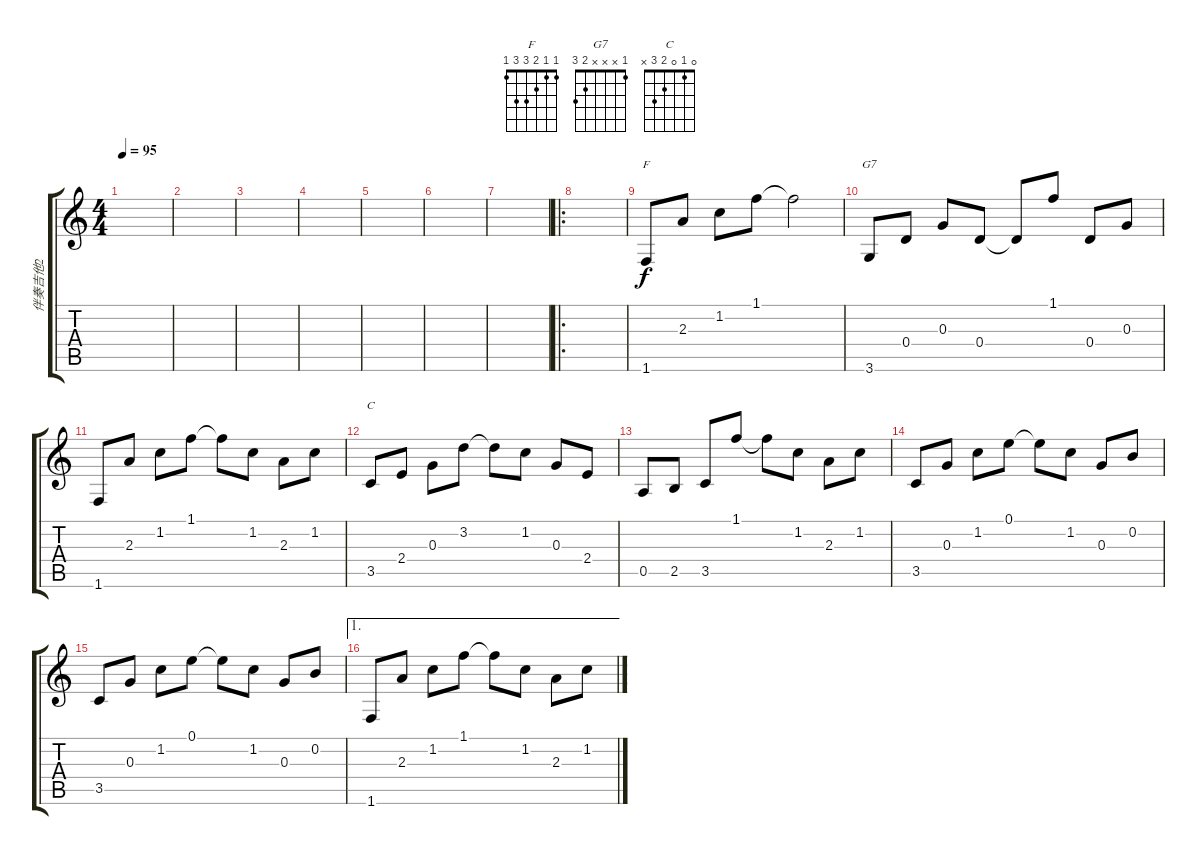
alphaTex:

\track ("伴奏吉他2" "伴奏吉他2") {instrument acousticguitarsteel}
\staff {score tabs}
\tuning (E4 B3 G3 D3 A2 E2) {hide}
\chord ("F" 1 1 2 3 3 1)
\chord ("G7" 1 x x x 2 3)
\chord ("C" 0 1 0 2 3 x)
\ts (4 4)
\tempo 95
\clef g2
\ks c
|
|
|
|
|
|
|
\ro
|
1.6.8{ch "F"} 2.3.8 1.2.8 1.1.8 1.1{t}.2 |
3.6.8{ch "G7"} 0.4.8 0.3.8 0.4.8 0.4{t}.8 1.1.8 0.4.8 0.3.8 |
1.6.8 2.3.8 1.2.8 1.1.8 1.1{t}.8 1.2.8 2.3.8 1.2.8 |
3.5.8{ch "C"} 2.4.8 0.3.8 3.2.8 3.2{t}.8 1.2.8 0.3.8 2.4.8 |
0.5.8 2.5.8 3.5.8 1.1.8 1.1{t}.8 1.2.8 2.3.8 1.2.8 |
3.5.8 0.3.8 1.2.8 0.1.8 0.1{t}.8 1.2.8 0.3.8 0.2.8 |
3.5.8 0.3.8 1.2.8 0.1.8 0.1{t}.8 1.2.8 0.3.8 0.2.8 |
\ae 1
1.6.8 2.3.8 1.2.8 1.1.8 1.1{t}.8 1.2.8 2.3.8 1.2.8
